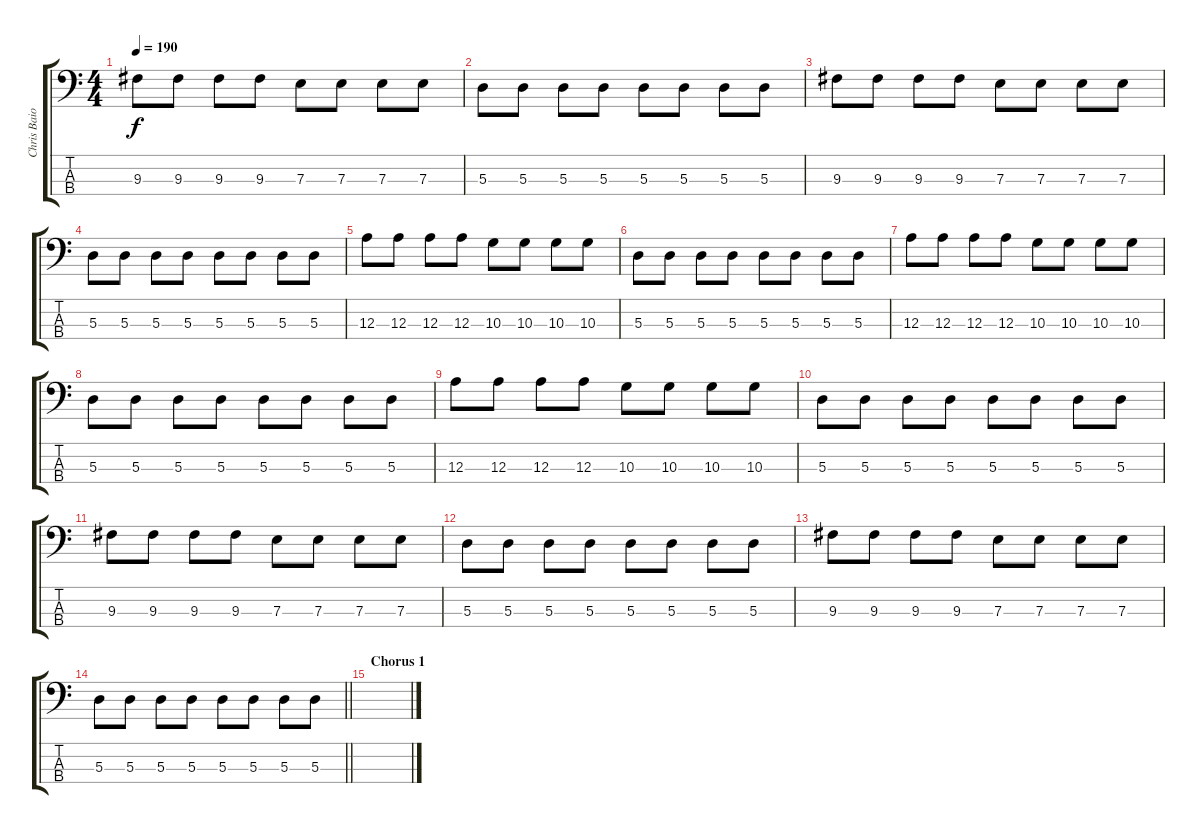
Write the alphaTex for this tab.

\track ("Chris Baio - Bass Guitar" "Chris Baio") {instrument electricbassfinger}
\staff {score tabs}
\tuning (G2 D2 A1 E1) {hide}
\ts (4 4)
\tempo 190
\clef f4
\ks c
9.3.8{dy f} 9.3.8 9.3.8 9.3.8 7.3.8 7.3.8 7.3.8 7.3.8 |
5.3.8 5.3.8 5.3.8 5.3.8 5.3.8 5.3.8 5.3.8 5.3.8 |
9.3.8 9.3.8 9.3.8 9.3.8 7.3.8 7.3.8 7.3.8 7.3.8 |
5.3.8 5.3.8 5.3.8 5.3.8 5.3.8 5.3.8 5.3.8 5.3.8 |
12.3.8 12.3.8 12.3.8 12.3.8 10.3.8 10.3.8 10.3.8 10.3.8 |
5.3.8 5.3.8 5.3.8 5.3.8 5.3.8 5.3.8 5.3.8 5.3.8 |
12.3.8 12.3.8 12.3.8 12.3.8 10.3.8 10.3.8 10.3.8 10.3.8 |
5.3.8 5.3.8 5.3.8 5.3.8 5.3.8 5.3.8 5.3.8 5.3.8 |
12.3.8 12.3.8 12.3.8 12.3.8 10.3.8 10.3.8 10.3.8 10.3.8 |
5.3.8 5.3.8 5.3.8 5.3.8 5.3.8 5.3.8 5.3.8 5.3.8 |
9.3.8 9.3.8 9.3.8 9.3.8 7.3.8 7.3.8 7.3.8 7.3.8 |
5.3.8 5.3.8 5.3.8 5.3.8 5.3.8 5.3.8 5.3.8 5.3.8 |
9.3.8 9.3.8 9.3.8 9.3.8 7.3.8 7.3.8 7.3.8 7.3.8 |
\barLineRight lightlight
5.3.8 5.3.8 5.3.8 5.3.8 5.3.8 5.3.8 5.3.8 5.3.8 |
\section ("" "Chorus 1")
